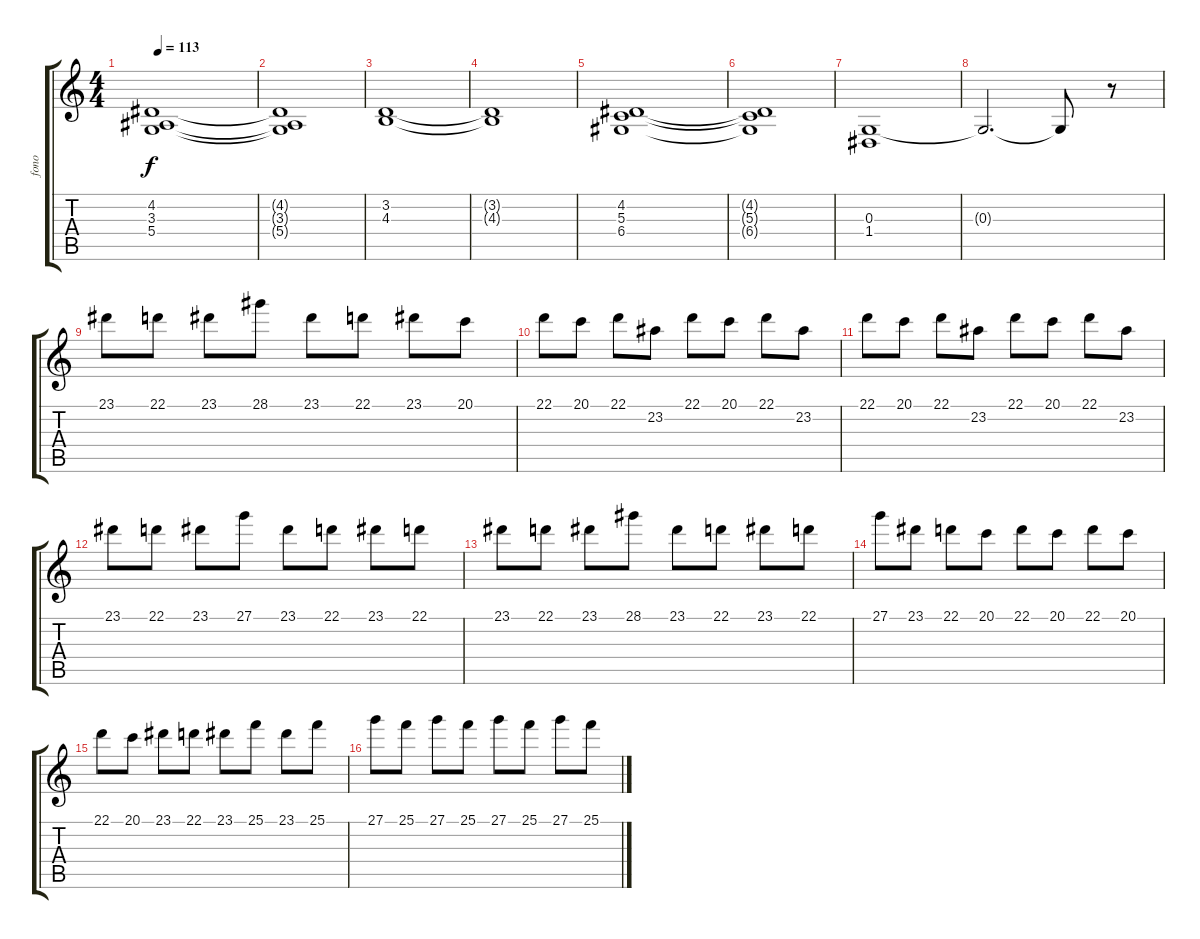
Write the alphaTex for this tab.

\track ("fono" "fono") {instrument brightacousticpiano}
\staff {score tabs}
\tuning (E4 B3 G3 D3 A2 E2) {hide}
\ts (4 4)
\tempo 113
\clef g2
\ks c
(4.2 3.3 5.4).1{dy f} |
(4.2{t} 3.3{t} 5.4{t}).1 |
(3.2 4.3).1 |
(3.2{t} 4.3{t}).1 |
(4.2 5.3 6.4).1 |
(4.2{t} 5.3{t} 6.4{t}).1 |
(0.3 1.4).1 |
0.3{t}.2{d} 0.3{t}.8 r.8 |
23.1.8 22.1.8 23.1.8 28.1.8 23.1.8 22.1.8 23.1.8 20.1.8 |
22.1.8 20.1.8 22.1.8 23.2.8 22.1.8 20.1.8 22.1.8 23.2.8 |
22.1.8 20.1.8 22.1.8 23.2.8 22.1.8 20.1.8 22.1.8 23.2.8 |
23.1.8 22.1.8 23.1.8 27.1.8 23.1.8 22.1.8 23.1.8 22.1.8 |
23.1.8 22.1.8 23.1.8 28.1.8 23.1.8 22.1.8 23.1.8 22.1.8 |
27.1.8 23.1.8 22.1.8 20.1.8 22.1.8 20.1.8 22.1.8 20.1.8 |
22.1.8 20.1.8 23.1.8 22.1.8 23.1.8 25.1.8 23.1.8 25.1.8 |
27.1.8 25.1.8 27.1.8 25.1.8 27.1.8 25.1.8 27.1.8 25.1.8
